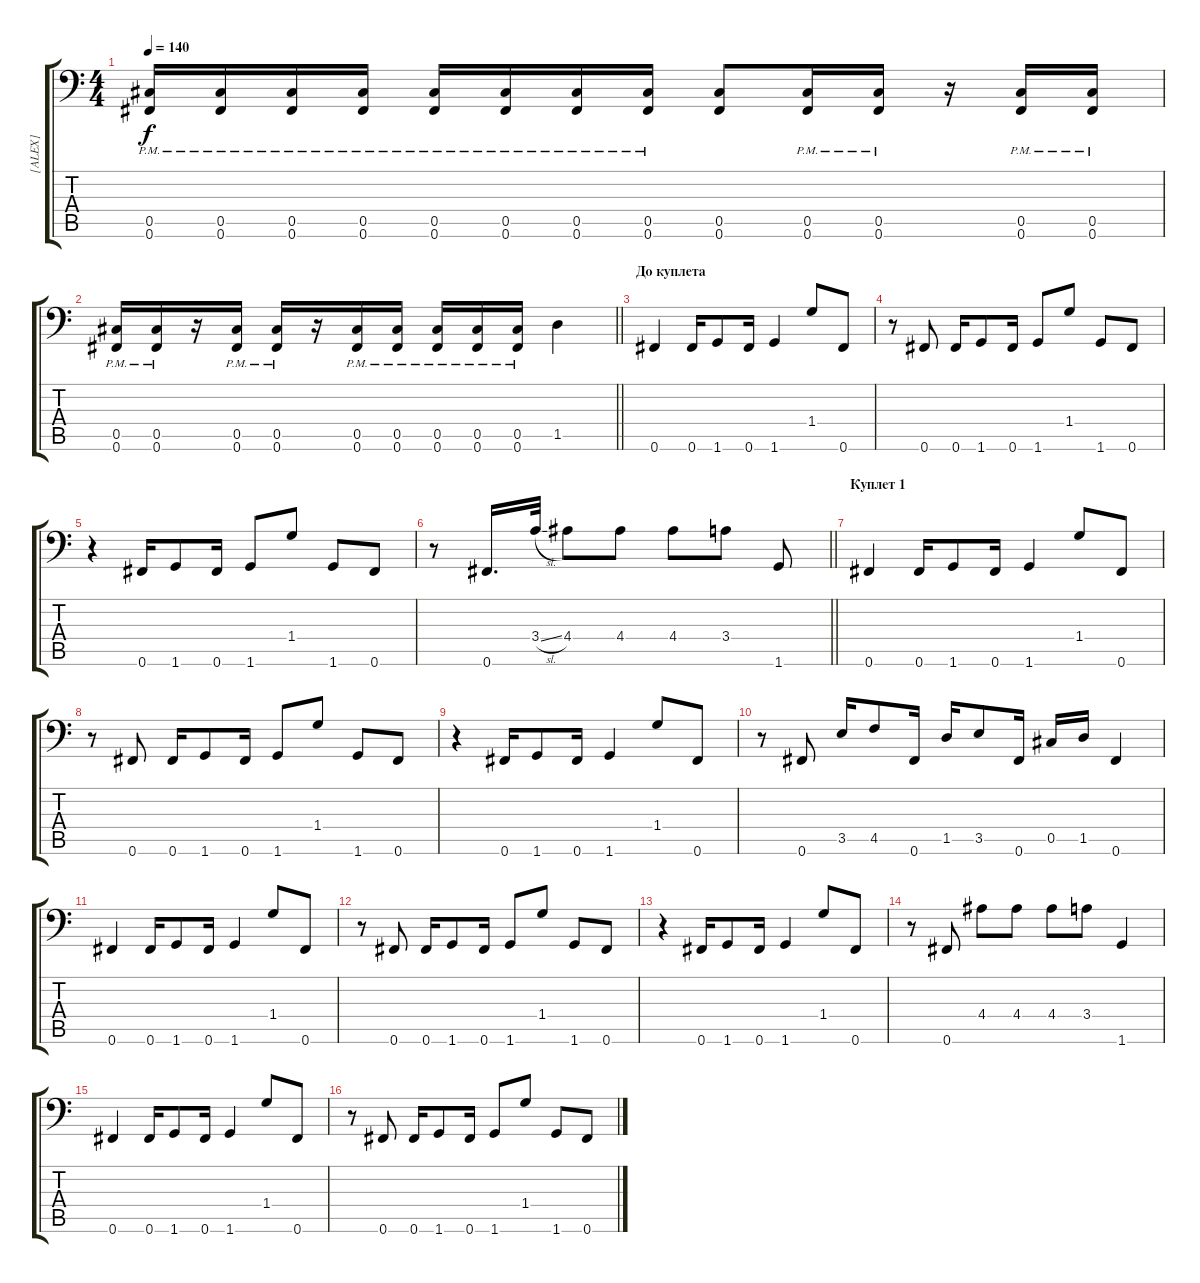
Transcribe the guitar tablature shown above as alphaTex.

\track ("[ALEX]" "[ALEX]") {instrument distortionguitar}
\staff {score tabs}
\tuning (Ab3 Eb3 B2 Gb2 Db2 Gb1) {hide}
\ts (4 4)
\tempo 140
\clef f4
\ks c
(0.5 0.6{pm}).16{dy f} (0.5 0.6{pm}).16 (0.5 0.6{pm}).16 (0.5 0.6{pm}).16 (0.5 0.6{pm}).16 (0.5 0.6{pm}).16 (0.5 0.6{pm}).16 (0.5 0.6{pm}).16 (0.5 0.6).8 (0.5 0.6{pm}).16 (0.5 0.6{pm}).16 r.16 (0.5 0.6{pm}).16 (0.5 0.6{pm}).16 |
\barLineRight lightlight
(0.5 0.6{pm}).16 (0.5 0.6{pm}).16 r.16 (0.5 0.6{pm}).16 (0.5 0.6{pm}).16 r.16 (0.5 0.6{pm}).16 (0.5 0.6{pm}).16 (0.5 0.6{pm}).16 (0.5 0.6{pm}).16 (0.5 0.6{pm}).16 1.5.4 |
\section ("" "До куплета")
0.6.4 0.6.16 1.6.8 0.6.16 1.6.4 1.4.8 0.6.8 |
r.8 0.6.8 0.6.16 1.6.8 0.6.16 1.6.8 1.4.8 1.6.8 0.6.8 |
r.4 0.6.16 1.6.8 0.6.16 1.6.8 1.4.8 1.6.8 0.6.8 |
\barLineRight lightlight
r.8 0.6.16{d} 3.4{sl}.32 4.4.8 4.4.8 4.4.8 3.4.8 1.6.8 |
\section ("" "Куплет 1")
0.6.4 0.6.16 1.6.8 0.6.16 1.6.4 1.4.8 0.6.8 |
r.8 0.6.8 0.6.16 1.6.8 0.6.16 1.6.8 1.4.8 1.6.8 0.6.8 |
r.4 0.6.16 1.6.8 0.6.16 1.6.4 1.4.8 0.6.8 |
r.8 0.6.8 3.5.16 4.5.8 0.6.16 1.5.16 3.5.8 0.6.16 0.5.16 1.5.16 0.6.4 |
0.6.4 0.6.16 1.6.8 0.6.16 1.6.4 1.4.8 0.6.8 |
r.8 0.6.8 0.6.16 1.6.8 0.6.16 1.6.8 1.4.8 1.6.8 0.6.8 |
r.4 0.6.16 1.6.8 0.6.16 1.6.4 1.4.8 0.6.8 |
r.8 0.6.8 4.4.8 4.4.8 4.4.8 3.4.8 1.6.4 |
0.6.4 0.6.16 1.6.8 0.6.16 1.6.4 1.4.8 0.6.8 |
r.8 0.6.8 0.6.16 1.6.8 0.6.16 1.6.8 1.4.8 1.6.8 0.6.8
